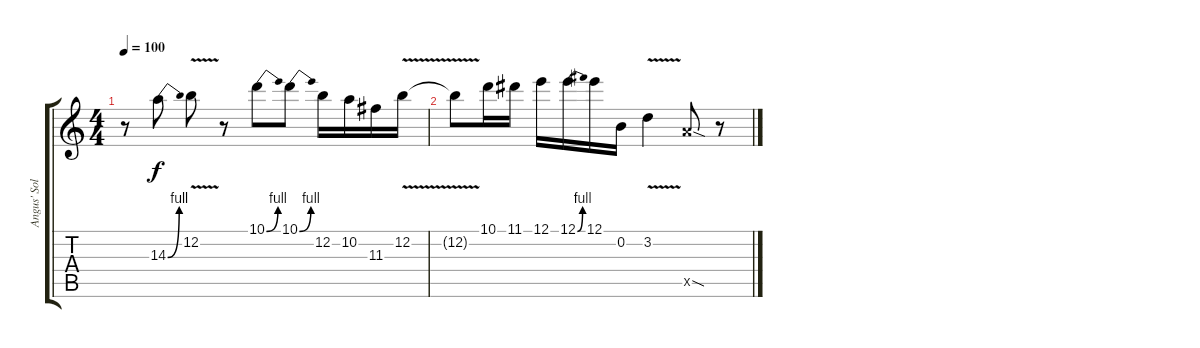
\track ("Angus' Solo" "Angus' Sol") {instrument distortionguitar}
\staff {score tabs}
\tuning (E4 B3 G3 D3 A2 E2) {hide}
\ts (4 4)
\tempo 100
\clef g2
\ks c
r.8{dy f} 14.3{be (bend 0 0 60 4)}.8 12.2{v}.8 r.8 10.1{be (bend 0 0 60 4)}.8 10.1{be (bend 0 0 60 4)}.8 12.2.16 10.2.16 11.3.16 12.2{v}.16 |
12.2{t}.8 10.1.16 11.1.16 12.1.16 12.1{be (bend 0 0 60 4)}.16 12.1.16 0.2.16 3.2{v}.4 12.5{sod x}.8 r.8
